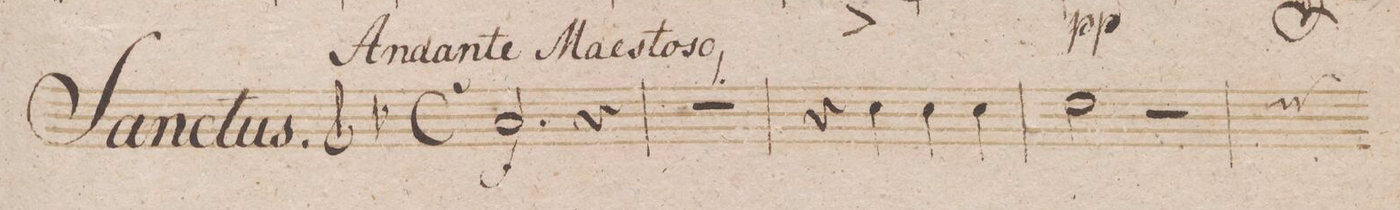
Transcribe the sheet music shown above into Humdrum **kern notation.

**kern	**dynam
*I"Oboe 2do	*
*clefG2	*
*k[b-]	*
*met(c)	*
*M4/4	*
2.a/	f
4r	.
=2	=2
1r	.
=3	=3
4r	.
4cc\	.
4cc\	.
4cc\	.
=4	=4
2dd\	.
2r	.
*custos	*
=5	=5
*-	*-
